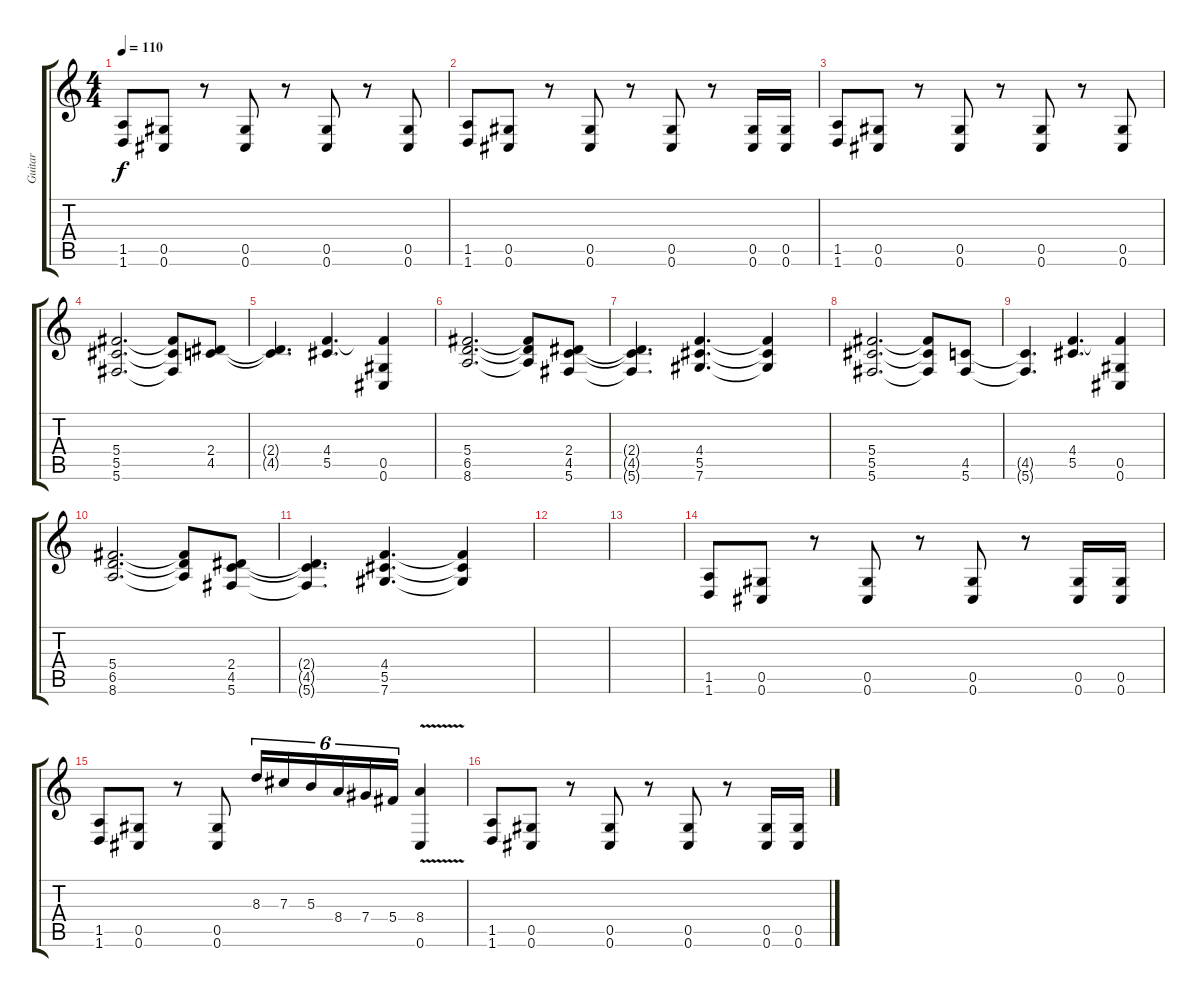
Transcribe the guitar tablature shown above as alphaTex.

\track ("Guitar" "Guitar") {instrument distortionguitar}
\staff {score tabs}
\tuning (Eb4 Bb3 Gb3 Db3 Ab2 Db2) {hide}
\ts (4 4)
\tempo 110
\clef g2
\ks c
(1.5 1.6).8{dy f balance 8} (0.5 0.6).8 r.8 (0.5 0.6).8 r.8 (0.5 0.6).8 r.8 (0.5 0.6).8 |
(1.5 1.6).8{balance 8} (0.5 0.6).8 r.8 (0.5 0.6).8 r.8 (0.5 0.6).8 r.8 (0.5 0.6).16 (0.5 0.6).16 |
(1.5 1.6).8{balance 8} (0.5 0.6).8 r.8 (0.5 0.6).8 r.8 (0.5 0.6).8 r.8 (0.5 0.6).8 |
(5.4 5.5 5.6).2{d volume 12 balance 8} (5.4{t} 5.5{t} 5.6{t}).8 (2.4 4.5).8 |
(2.4{t} 4.5{t}).4{d} (4.4 5.5).4{d} (4.4{t} 0.5 0.6).4 |
(5.4 6.5 8.6).2{d} (5.4{t} 6.5{t} 8.6{t}).8 (2.4 4.5 5.6).8 |
(2.4{t} 4.5{t} 5.6{t}).4{d} (4.4 5.5 7.6).4{d} (4.4{t} 5.5{t} 7.6{t}).4 |
(5.4 5.5 5.6).2{d volume 12 balance 8} (5.4{t} 5.5{t} 5.6{t}).8 (4.5 5.6).8 |
(4.5{t} 5.6{t}).4{d} (4.4 5.5).4{d} (4.4{t} 0.5 0.6).4 |
(5.4 6.5 8.6).2{d} (5.4{t} 6.5{t} 8.6{t}).8 (2.4 4.5 5.6).8 |
(2.4{t} 4.5{t} 5.6{t}).4{d} (4.4 5.5 7.6).4{d} (4.4{t} 5.5{t} 7.6{t}).4 |
|
|
(1.5 1.6).8 (0.5 0.6).8 r.8 (0.5 0.6).8 r.8 (0.5 0.6).8 r.8 (0.5 0.6).16 (0.5 0.6).16 |
(1.5 1.6).8 (0.5 0.6).8 r.8 (0.5 0.6).8 8.3.16{tu (6 4)} 7.3.16{tu (6 4)} 5.3.16{tu (6 4)} 8.4.16{tu (6 4)} 7.4.16{tu (6 4)} 5.4.16{tu (6 4)} (8.4{v} 0.6).4 |
(1.5 1.6).8 (0.5 0.6).8 r.8 (0.5 0.6).8 r.8 (0.5 0.6).8 r.8 (0.5 0.6).16 (0.5 0.6).16
